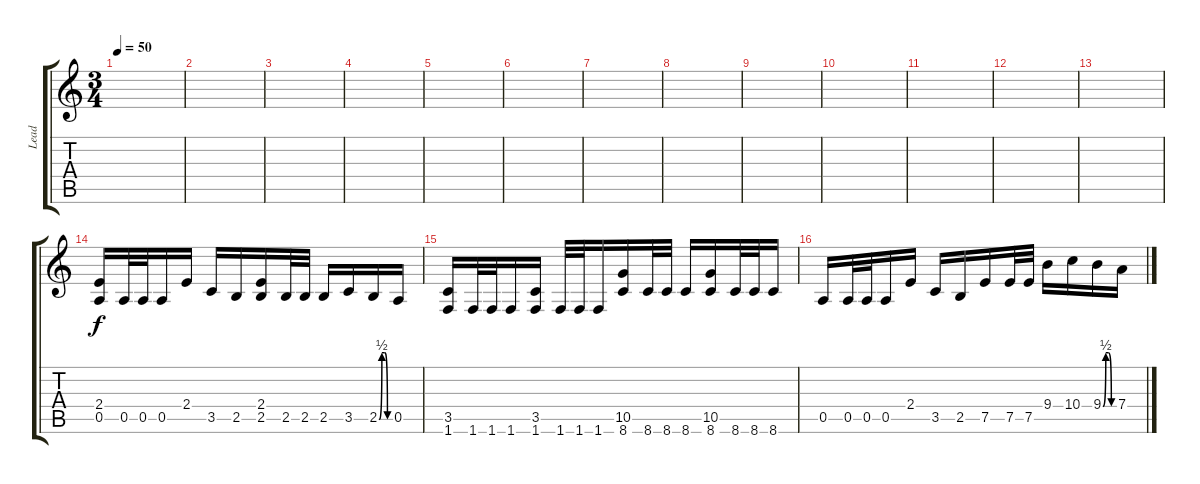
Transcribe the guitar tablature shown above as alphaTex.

\track ("Lead" "Lead") {instrument distortionguitar}
\staff {score tabs}
\tuning (E4 B3 G3 D3 A2 E2) {hide}
\ts (3 4)
\tempo 50
\clef g2
\ks c
|
|
|
|
|
|
|
|
|
|
|
|
|
(2.4 0.5).16 0.5.32 0.5.32 0.5.16 2.4.16 3.5.16 2.5.16 (2.4 2.5).16 2.5.32 2.5.32 2.5.16 3.5.16 2.5{be (custom 0 0 15 2 30 2 45 0 60 0)}.16 0.5.16 |
(3.5 1.6).16 1.6.32 1.6.32 1.6.16 (3.5 1.6).16 1.6.32 1.6.32 1.6.16 (10.5 8.6).16 8.6.32 8.6.32 8.6.16 (10.5 8.6).16 8.6.32 8.6.32 8.6.16 |
0.5.16 0.5.32 0.5.32 0.5.16 2.4.16 3.5.16 2.5.16 7.5.16 7.5.32 7.5.32 9.4.16 10.4.16 9.4{be (custom 0 0 15 2 30 2 45 0 60 0)}.16 7.4.16
